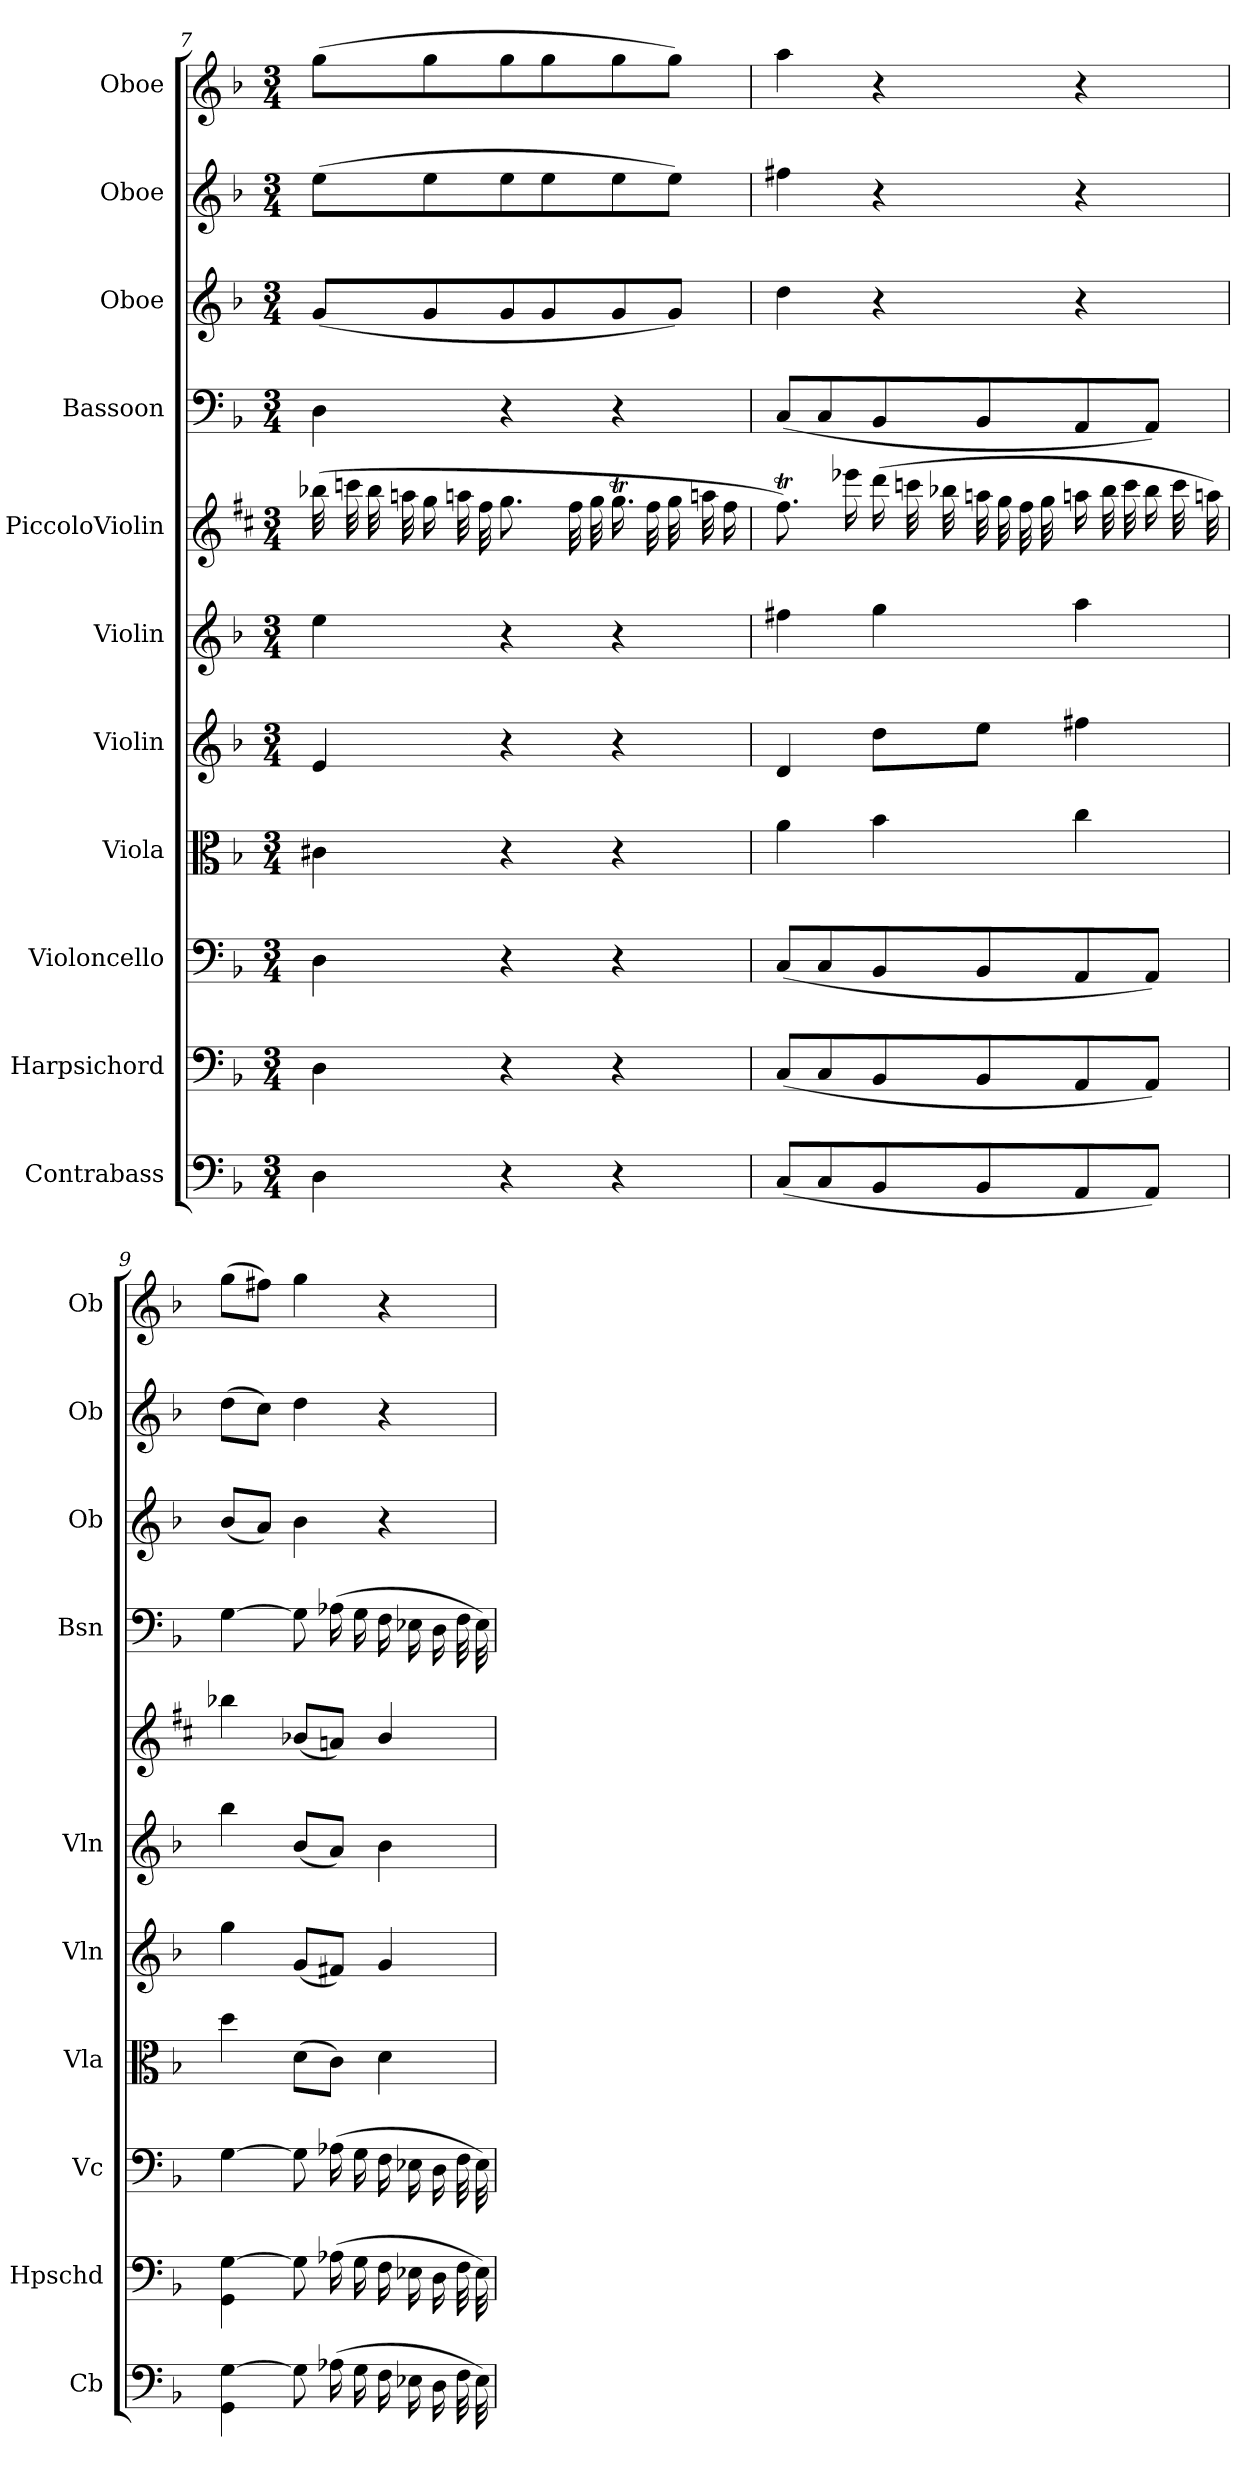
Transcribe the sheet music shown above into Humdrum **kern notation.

**kern	**kern	**kern	**kern	**kern	**kern	**kern	**kern	**kern	**kern	**kern
*part11	*part10	*part9	*part8	*part7	*part6	*part5	*part4	*part3	*part2	*part1
*staff11	*staff10	*staff9	*staff8	*staff7	*staff6	*staff5	*staff4	*staff3	*staff2	*staff1
*I"Contrabass	*I"Harpsichord	*I"Violoncello	*I"Viola	*I"Violin	*I"Violin	*I"PiccoloViolin	*I"Bassoon	*I"Oboe	*I"Oboe	*I"Oboe
*I'Cb	*I'Hpschd	*I'Vc	*I'Vla	*I'Vln	*I'Vln	*	*I'Bsn	*I'Ob	*I'Ob	*I'Ob
*clefF4	*clefF4	*clefF4	*clefC3	*clefG2	*clefG2	*clefG2	*clefF4	*clefG2	*clefG2	*clefG2
*k[b-]	*k[b-]	*k[b-]	*k[b-]	*k[b-]	*k[b-]	*k[f#c#]	*k[b-]	*k[b-]	*k[b-]	*k[b-]
*M3/4	*M3/4	*M3/4	*M3/4	*M3/4	*M3/4	*M3/4	*M3/4	*M3/4	*M3/4	*M3/4
=7	=7	=7	=7	=7	=7	=7	=7	=7	=7	=7
4D\	4D\	4D\	4c#X\	4e/	4ee\	(32bb-X\	4D\	(8g/L	(8ee\L	(8gg\L
.	.	.	.	.	.	32cccn\	.	.	.	.
.	.	.	.	.	.	32bb-\	.	.	.	.
.	.	.	.	.	.	32aan\	.	.	.	.
.	.	.	.	.	.	16gg\	.	8g/	8ee\	8gg\
.	.	.	.	.	.	32aan\	.	.	.	.
.	.	.	.	.	.	32ff#\	.	.	.	.
4r	4r	4r	4r	4r	4r	8.gg\	4r	8g/	8ee\	8gg\
.	.	.	.	.	.	.	.	8g/	8ee\	8gg\
.	.	.	.	.	.	32ff#\	.	.	.	.
.	.	.	.	.	.	32gg\	.	.	.	.
4r	4r	4r	4r	4r	4r	16.ggT\	4r	8g/	8ee\	8gg\
.	.	.	.	.	.	32ff#\	.	.	.	.
.	.	.	.	.	.	32gg\	.	8g/J)	8ee\J)	8gg\J)
.	.	.	.	.	.	32aan\	.	.	.	.
.	.	.	.	.	.	16ff#\	.	.	.	.
=8	=8	=8	=8	=8	=8	=8	=8	=8	=8	=8
(8C/L	(8C/L	(8C/L	4a\	4d/	4ff#X\	8.ff#t\)	(8C/L	4dd\	4ff#X\	4aa\
8C/	8C/	8C/	.	.	.	.	8C/	.	.	.
.	.	.	.	.	.	16eee-X\	.	.	.	.
8BB-/	8BB-/	8BB-/	4b-\	8dd\L	4gg\	(16ddd\	8BB-/	4r	4r	4r
.	.	.	.	.	.	32cccn\	.	.	.	.
.	.	.	.	.	.	32bb-X\	.	.	.	.
8BB-/	8BB-/	8BB-/	.	8ee\J	.	32aan\	8BB-/	.	.	.
.	.	.	.	.	.	32gg\	.	.	.	.
.	.	.	.	.	.	32ff#\	.	.	.	.
.	.	.	.	.	.	32gg\	.	.	.	.
8AA/	8AA/	8AA/	4cc\	4ff#X\	4aa\	16aan\	8AA/	4r	4r	4r
.	.	.	.	.	.	32bb-\	.	.	.	.
.	.	.	.	.	.	32ccc\	.	.	.	.
8AA/J)	8AA/J)	8AA/J)	.	.	.	16bb-\	8AA/J)	.	.	.
.	.	.	.	.	.	32ccc\	.	.	.	.
.	.	.	.	.	.	32aan\)	.	.	.	.
=9	=9	=9	=9	=9	=9	=9	=9	=9	=9	=9
4GG\ [4G\	4GG\ [4G\	[4G\	4dd\	4gg\	4bb-\	4bb-X\	[4G\	(8b-/L	(8dd\L	(8gg\L
.	.	.	.	.	.	.	.	8a/J)	8cc\J)	8ff#X\J)
8G\]	8G\]	8G\]	(8d\L	(8g/L	(8b-/L	(8b-X/L	8G\]	4b-\	4dd\	4gg\
(16A-X\	(16A-X\	(16A-X\	8c\J)	8f#X/J)	8a/J)	8an/J)	(16A-X\	.	.	.
16G\	16G\	16G\	.	.	.	.	16G\	.	.	.
16F\	16F\	16F\	4d\	4g/	4b-\	4b-/	16F\	4r	4r	4r
16E-X\	16E-X\	16E-X\	.	.	.	.	16E-X\	.	.	.
16D\	16D\	16D\	.	.	.	.	16D\	.	.	.
32F\	32F\	32F\	.	.	.	.	32F\	.	.	.
32E-\)	32E-\)	32E-\)	.	.	.	.	32E-\)	.	.	.
=	=	=	=	=	=	=	=	=	=	=
*-	*-	*-	*-	*-	*-	*-	*-	*-	*-	*-
